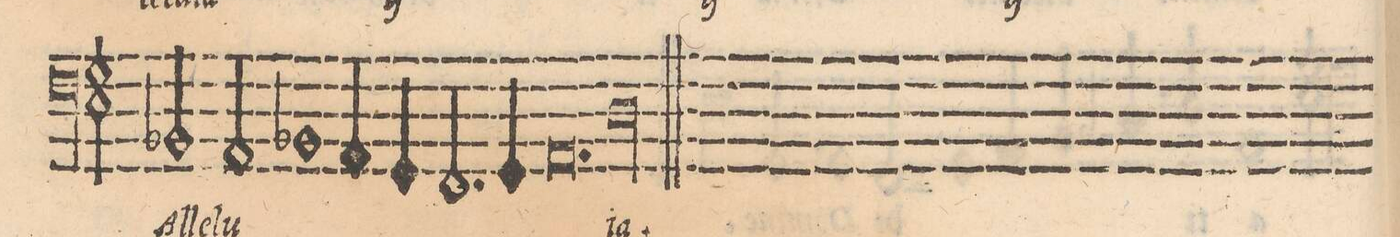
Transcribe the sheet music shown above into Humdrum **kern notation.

**kern	**text
*I"BASSO	*
*clefF4	*
*k[]	*
*met(C|)	*
*M2/1	*
*	*Xij
2BB-X/	Al-
=65-	=65-
2AA/	-le-
1BB-X	-lu-
4AA/	.
4GG/	.
=66-	=66-
2.FF/	.
4GG/	.
0.AA	.
=67-	=67-
=68-	=68-
0D	-ia.
==	==
*-	*-
